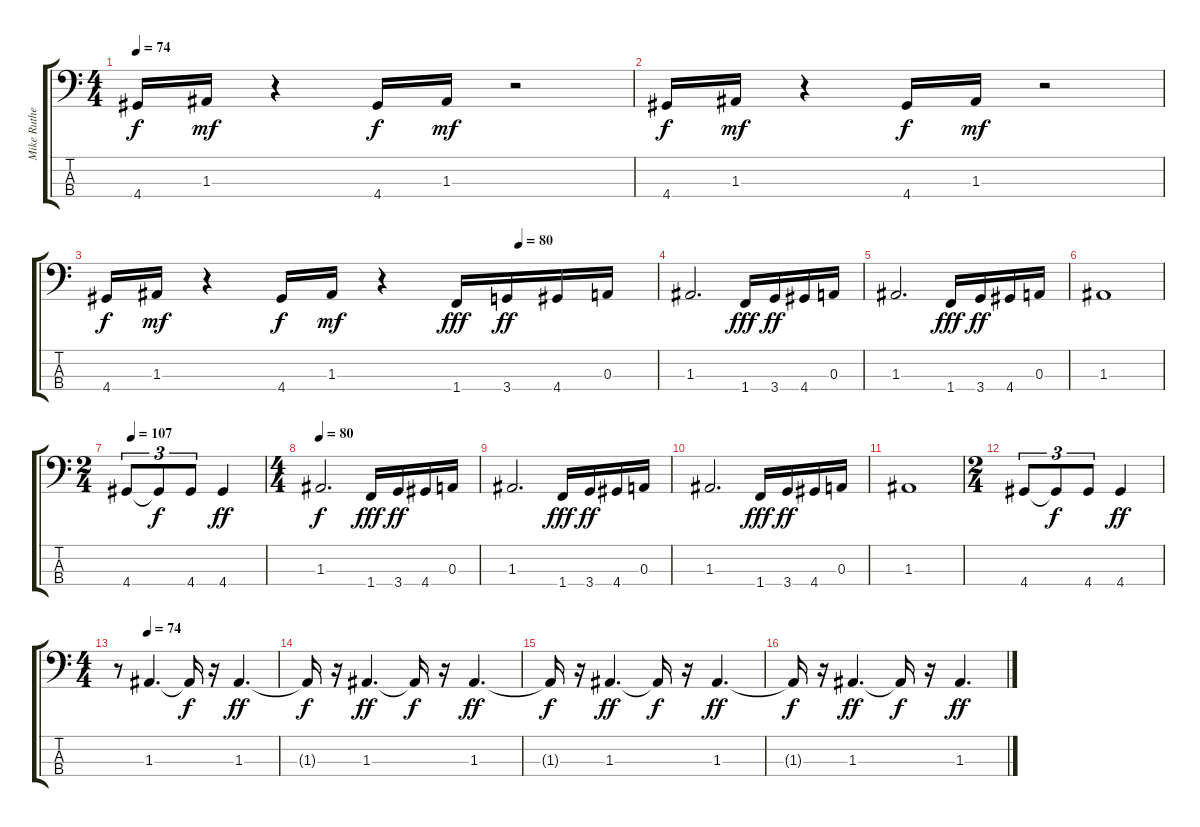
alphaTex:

\track ("Mike Rutherford" "Mike Ruthe") {instrument electricbasspick}
\staff {score tabs}
\tuning (G2 D2 A1 E1) {hide}
\ts (4 4)
\tempo 74
\clef f4
\ks c
4.4.16{dy f} 1.3.16{dy mf} r.4 4.4.16{dy f} 1.3.16{dy mf} r.2 |
4.4.16{dy f} 1.3.16{dy mf} r.4 4.4.16{dy f} 1.3.16{dy mf} r.2 |
\tempo (80 0.75)
4.4.16{dy f} 1.3.16{dy mf} r.4 4.4.16{dy f} 1.3.16{dy mf} r.4 1.4.16{dy fff} 3.4.16{dy ff} 4.4.16 0.3.16 |
1.3.2{d} 1.4.16{dy fff} 3.4.16{dy ff} 4.4.16 0.3.16 |
1.3.2{d} 1.4.16{dy fff} 3.4.16{dy ff} 4.4.16 0.3.16 |
1.3.1 |
\ts (2 4)
\tempo (107 0.041666666666666664)
4.4.8{tu (3 2)} 4.4{t}.8{tu (3 2) dy f} 4.4.8{tu (3 2)} 4.4.4{dy ff} |
\ts (4 4)
\tempo 80
1.3.2{d dy f} 1.4.16{dy fff} 3.4.16{dy ff} 4.4.16 0.3.16 |
1.3.2{d} 1.4.16{dy fff} 3.4.16{dy ff} 4.4.16 0.3.16 |
1.3.2{d} 1.4.16{dy fff} 3.4.16{dy ff} 4.4.16 0.3.16 |
1.3.1 |
\ts (2 4)
4.4.8{tu (3 2)} 4.4{t}.8{tu (3 2) dy f} 4.4.8{tu (3 2)} 4.4.4{dy ff} |
\ts (4 4)
\tempo (74 0.1875)
r.8 1.3.4{d} 1.3{t}.16{dy f} r.16 1.3.4{d dy ff} |
1.3{t}.16{dy f} r.16 1.3.4{d dy ff} 1.3{t}.16{dy f} r.16 1.3.4{d dy ff} |
1.3{t}.16{dy f} r.16 1.3.4{d dy ff} 1.3{t}.16{dy f} r.16 1.3.4{d dy ff} |
1.3{t}.16{dy f} r.16 1.3.4{d dy ff} 1.3{t}.16{dy f} r.16 1.3.4{d dy ff}
